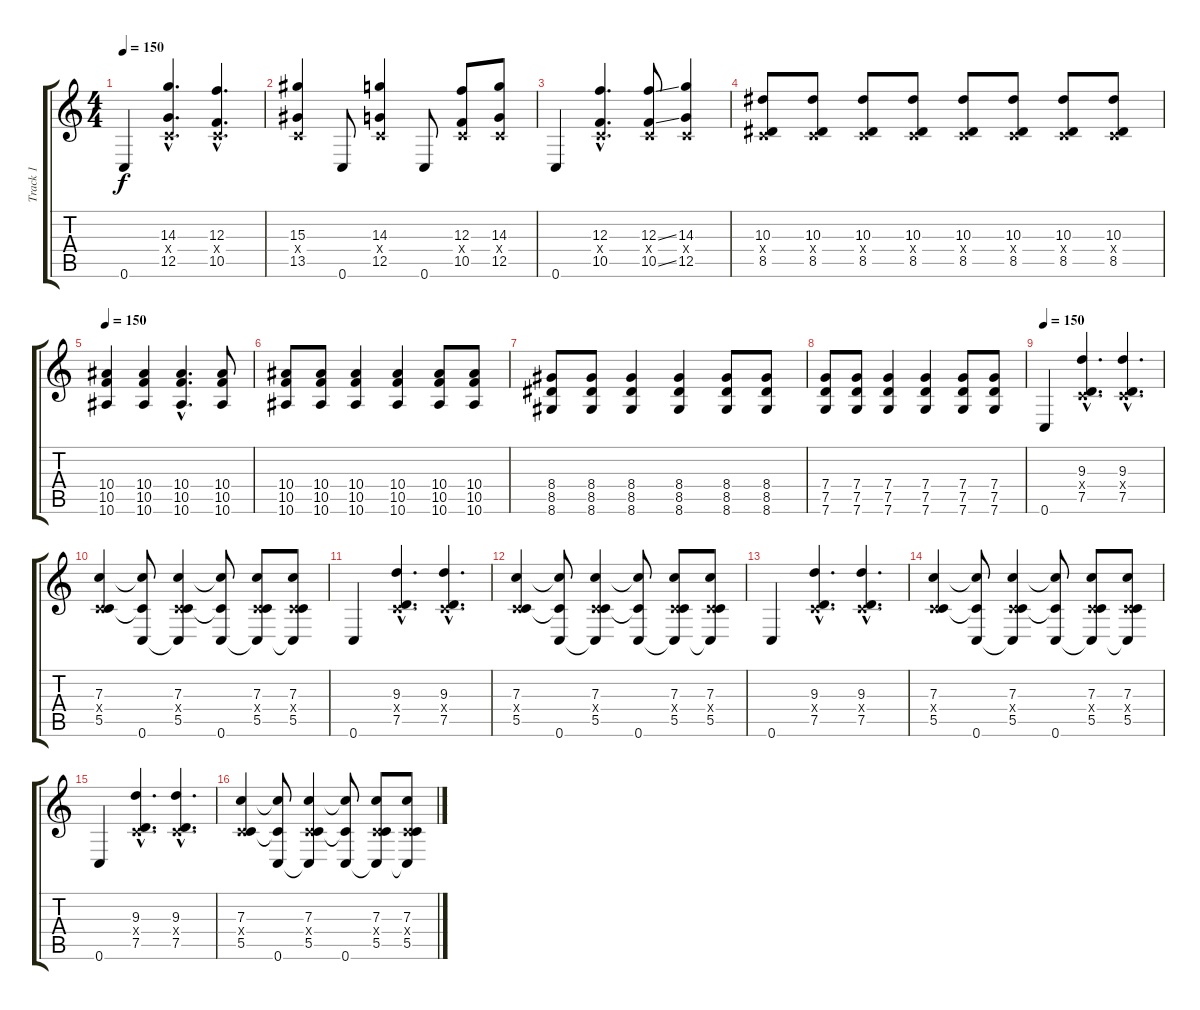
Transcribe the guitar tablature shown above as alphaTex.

\track ("Track 1" "Track 1") {instrument overdrivenguitar}
\staff {score tabs}
\tuning (D4 A3 F3 C3 G2 C2) {hide}
\ts (4 4)
\tempo 150
\clef g2
\ks c
0.6.4{dy f} (14.3{hac} 0.4{hac x} 12.5{hac}).4{d} (12.3{hac} 0.4{hac x} 10.5{hac}).4{d} |
(15.3 0.4{x} 13.5).4 0.6.8 (14.3 0.4{x} 12.5).4 0.6.8 (12.3 0.4{x} 10.5).8 (14.3 0.4{x} 12.5).8 |
0.6.4 (12.3{hac} 0.4{hac x} 10.5{hac}).4{d} (12.3{ss} 0.4{x} 10.5{ss}).8 (14.3 0.4{x} 12.5).4 |
(10.3 0.4{x} 8.5).8 (10.3 0.4{x} 8.5).8 (10.3 0.4{x} 8.5).8 (10.3 0.4{x} 8.5).8 (10.3 0.4{x} 8.5).8 (10.3 0.4{x} 8.5).8 (10.3 0.4{x} 8.5).8 (10.3 0.4{x} 8.5).8 |
\tempo 150
(10.4 10.5 10.6).4{instrument overdrivenguitar} (10.4 10.5 10.6).4 (10.4{hac} 10.5{hac} 10.6{hac}).4{d} (10.4 10.5 10.6).8 |
(10.4 10.5 10.6).8 (10.4 10.5 10.6).8 (10.4 10.5 10.6).4 (10.4 10.5 10.6).4 (10.4 10.5 10.6).8 (10.4 10.5 10.6).8 |
(8.4 8.5 8.6).8 (8.4 8.5 8.6).8 (8.4 8.5 8.6).4 (8.4 8.5 8.6).4 (8.4 8.5 8.6).8 (8.4 8.5 8.6).8 |
(7.4 7.5 7.6).8 (7.4 7.5 7.6).8 (7.4 7.5 7.6).4 (7.4 7.5 7.6).4 (7.4 7.5 7.6).8 (7.4 7.5 7.6).8 |
\tempo 150
0.6.4{volume 8 balance 2 instrument electricguitarjazz} (9.3{hac} 0.4{hac x} 7.5{hac}).4{d} (9.3{hac} 0.4{hac x} 7.5{hac}).4{d} |
(7.3 0.4{x} 5.5).4 (7.3{t} 5.5{t} 0.6).8 (7.3 0.4{x} 5.5 0.6{t}).4 (7.3{t} 5.5{t} 0.6).8 (7.3 0.4{x} 5.5 0.6{t}).8 (7.3 0.4{x} 5.5 0.6{t}).8 |
0.6.4 (9.3{hac} 0.4{hac x} 7.5{hac}).4{d} (9.3{hac} 0.4{hac x} 7.5{hac}).4{d} |
(7.3 0.4{x} 5.5).4 (7.3{t} 5.5{t} 0.6).8 (7.3 0.4{x} 5.5 0.6{t}).4 (7.3{t} 5.5{t} 0.6).8 (7.3 0.4{x} 5.5 0.6{t}).8 (7.3 0.4{x} 5.5 0.6{t}).8 |
0.6.4 (9.3{hac} 0.4{hac x} 7.5{hac}).4{d} (9.3{hac} 0.4{hac x} 7.5{hac}).4{d} |
(7.3 0.4{x} 5.5).4 (7.3{t} 5.5{t} 0.6).8 (7.3 0.4{x} 5.5 0.6{t}).4 (7.3{t} 5.5{t} 0.6).8 (7.3 0.4{x} 5.5 0.6{t}).8 (7.3 0.4{x} 5.5 0.6{t}).8 |
0.6.4 (9.3{hac} 0.4{hac x} 7.5{hac}).4{d} (9.3{hac} 0.4{hac x} 7.5{hac}).4{d} |
(7.3 0.4{x} 5.5).4 (7.3{t} 5.5{t} 0.6).8 (7.3 0.4{x} 5.5 0.6{t}).4 (7.3{t} 5.5{t} 0.6).8 (7.3 0.4{x} 5.5 0.6{t}).8 (7.3 0.4{x} 5.5 0.6{t}).8
